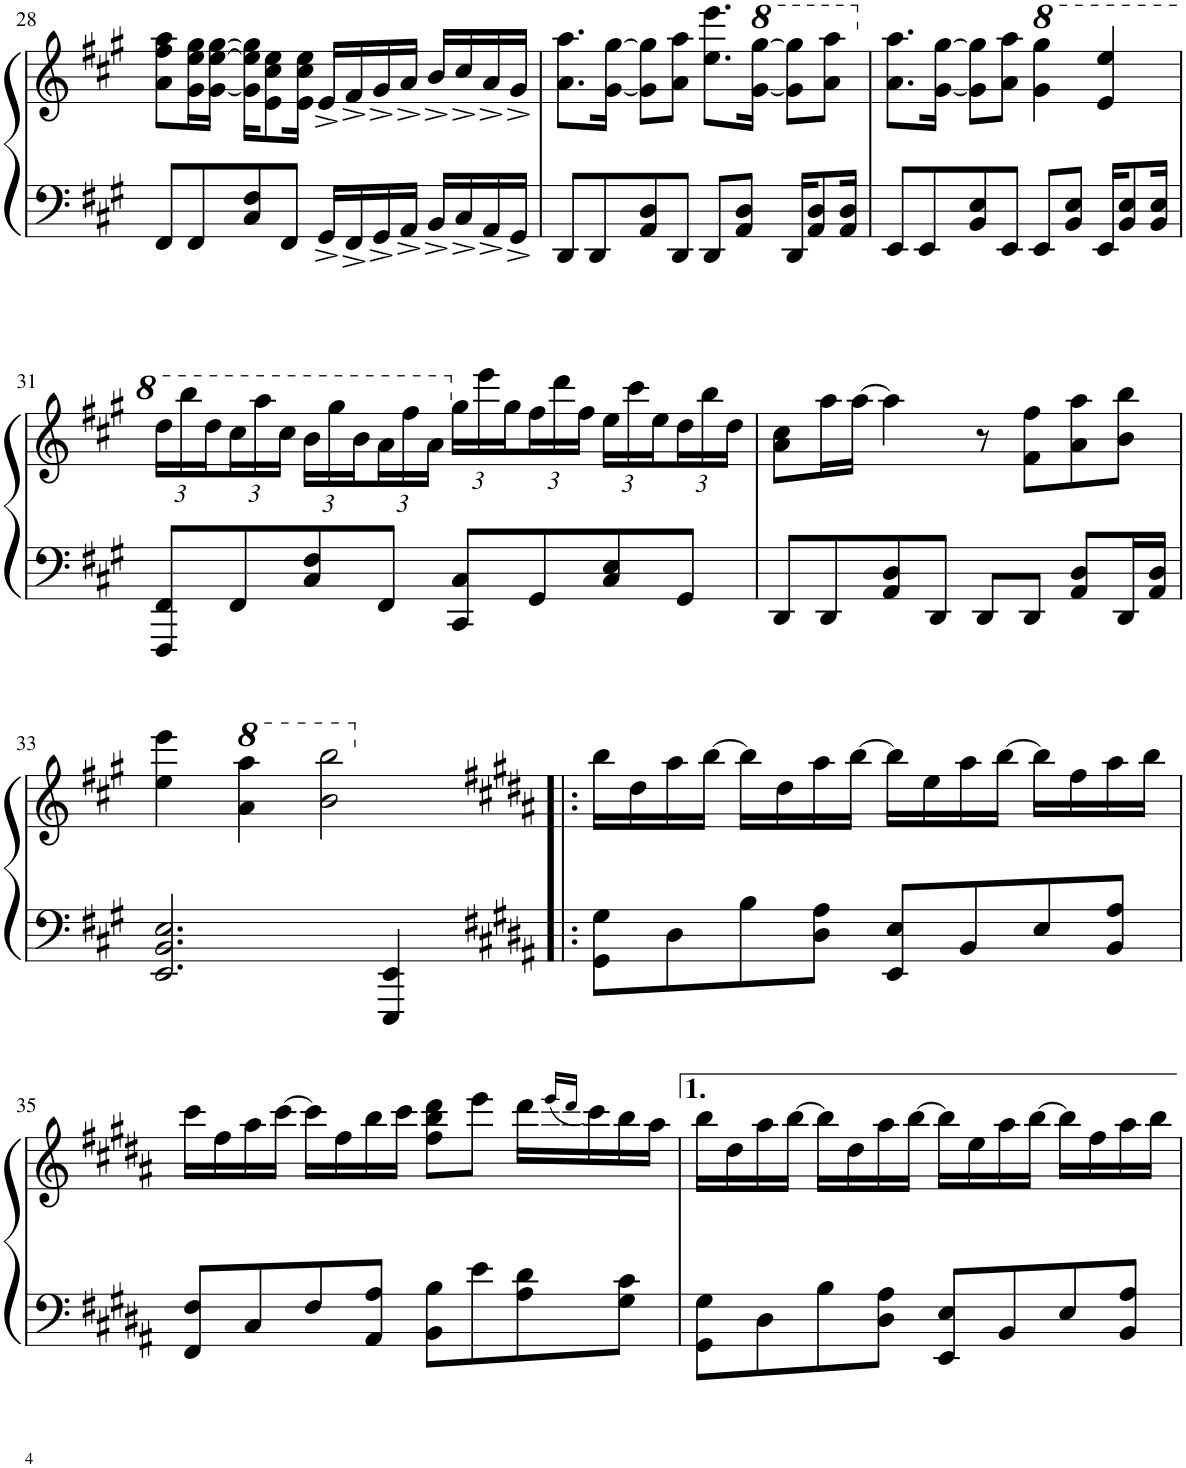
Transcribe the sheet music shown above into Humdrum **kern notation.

**kern	**kern
*part1	*part1
*staff2	*staff1
*I"Piano	*
*I'Pno.	*
!!LO:PB:g=z
*clefF4	*clefG2
*k[f#c#g#]	*k[f#c#g#]
*M4/4	*M4/4
*met(c)	*met(c)
=28	=28
8FF#/L	8a\ 8ff#\ 8aa\L
8FF#/	16g#\ 16ee\ 16gg#\L
.	[16g#\ [16ee\ [16gg#\JJ
8C#/ 8F#/	16g#\] 16ee\] 16gg#\]KL
.	8e\ 8cc#\ 8ee\
8FF#/J	.
.	16e\ 16cc#\ 16ee\Jk
16GG#^/LL	16e^/LL
16FF#^/	16f#^/
16GG#^/	16g#^/
16AA^/JJ	16a^/JJ
16BB^/LL	16b^/LL
16C#^/	16cc#^/
16AA^/	16a^/
16GG#^/JJ	16g#^/JJ
=29	=29
8DD/L	8.a\ 8.aa\L
8DD/	.
.	[16g#\ [16gg#\Jk
8AA/ 8D/	8g#\] 8gg#\]L
8DD/J	8a\ 8aa\J
8DD/L	8.ee\ 8.eee\L
8AA/ 8D/J	.
*	*8va
.	[16gg#\ [16ggg#\Jk
16DD/KL	8gg#\] 8ggg#\]L
8AA/ 8D/	.
.	8aa\ 8aaa\J
16AA/ 16D/Jk	.
=30	=30
*	*X8va
8EE/L	8.a\ 8.aa\L
8EE/	.
.	[16g#\ [16gg#\Jk
8BB/ 8E/	8g#\] 8gg#\]L
8EE/J	8a\ 8aa\J
*	*8va
8EE/L	4gg#\ 4ggg#\
8BB/ 8E/J	.
16EE/KL	4ee/ 4eee/
8BB/ 8E/	.
16BB/ 16E/Jk	.
!!LO:LB:g=z
=31	=31
*	*Xbrackettup
8FFF#/ 8FF#/L	24ddd\LL
.	24bbb\
.	24ddd\
8FF#/	24ccc#\
.	24aaa\
.	24ccc#\JJ
8C#/ 8F#/	24bb\LL
.	24ggg#\
.	24bb\
8FF#/J	24aa\
.	24fff#\
.	24aa\JJ
*	*X8va
8CC#/ 8C#/L	24gg#\LL
.	24eee\
.	24gg#\
8GG#/	24ff#\
.	24ddd\
.	24ff#\JJ
8C#/ 8E/	24ee\LL
.	24ccc#\
.	24ee\
8GG#/J	24dd\
.	24bb\
.	24dd\JJ
=32	=32
8DD/L	8a\ 8cc#\L
8DD/	16aa\L
.	[16aa\JJ
8AA/ 8D/	4aa\]
8DD/J	.
8DD/L	8r
8DD/J	8f#\ 8ff#\L
8AA/ 8D/L	8a\ 8aa\
16DD/L	8b\ 8bb\J
16AA/ 16D/JJ	.
!!LO:LB:g=z
=33	=33
2.EE/ 2.BB/ 2.E/	4ee\ 4eee\
*	*8va
.	4aa\ 4aaa\
.	2bb\ 2bbb\
4EEE/ 4EE/	.
=34!|:	=34!|:
*k[f#c#g#d#a#]	*k[f#c#g#d#a#]
*	*X8va
8GG#\ 8G#\L	16bb\LL
.	16dd#\
8D#\	16aa#\
.	[16bb\JJ
8B\	16bb\LL]
.	16dd#\
8D#\ 8A#\J	16aa#\
.	[16bb\JJ
8EE/ 8E/L	16bb\LL]
.	16ee\
8BB/	16aa#\
.	[16bb\JJ
8E/	16bb\LL]
.	16ff#\
8BB/ 8A#/J	16aa#\
.	16bb\JJ
!!LO:LB:g=z
=35	=35
8FF#/ 8F#/L	16ccc#\LL
.	16ff#\
8C#/	16aa#\
.	[16ccc#\JJ
8F#/	16ccc#\LL]
.	16ff#\
8AA#/ 8A#/J	16bb\
.	16ccc#\JJ
8BB\ 8B\L	8ff#\ 8bb\ 8ddd#\L
8e\	8eee\J
8A#\ 8d#\	16ddd#\LL
.	(16qeee/LL
.	16qddd#/JJ
.	16ccc#\)
8G#\ 8c#\J	16bb\
.	16aa#\JJ
=36	=36
8GG#\ 8G#\L	16bb\LL
.	16dd#\
8D#\	16aa#\
.	[16bb\JJ
8B\	16bb\LL]
.	16dd#\
8D#\ 8A#\J	16aa#\
.	[16bb\JJ
8EE/ 8E/L	16bb\LL]
.	16ee\
8BB/	16aa#\
.	[16bb\JJ
8E/	16bb\LL]
.	16ff#\
8BB/ 8A#/J	16aa#\
.	16bb\JJ
=	=
*-	*-
